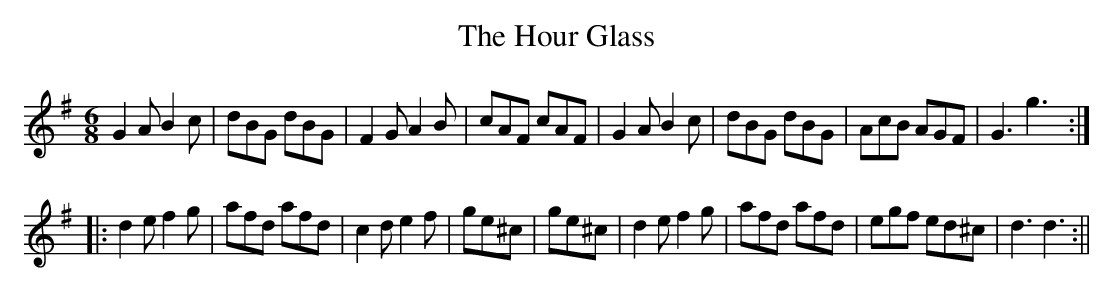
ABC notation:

X:1
T:Hour Glass, The
M:6/8
L:1/8
K:G
G2A B2c|dBG dBG|F2G A2B|cAF cAF|G2A B2c|dBG dBG|AcB AGF|G3g3:|
|:d2e f2g|afd afd|c2d e2f|ge^c|ge^c|d2e f2g|afd afd|egf ed^c|d3 d3:||
